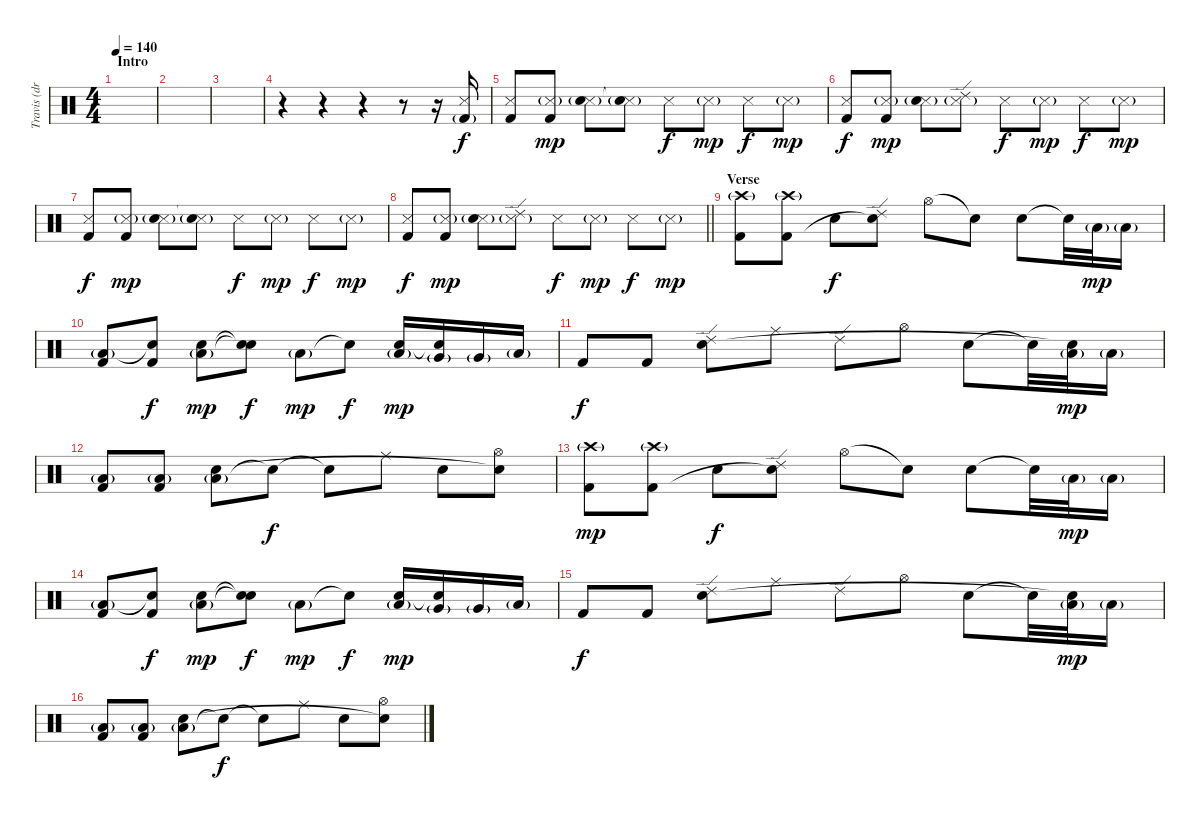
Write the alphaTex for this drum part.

\track ("Travis (drums)" "Travis (dr") {instrument percussion}
\staff {score}
\articulation defaults
\ts (4 4)
\section ("" "Intro")
\tempo 140
\clef neutral
\ks c
|
|
|
r.4 r.4 r.4 r.8 r.16 ("Snare (side stick) 3" "Kick (hit) 2"{g}).16 |
("Snare (side stick) 3" "Kick (hit) 2").8{dy f} ("Snare (side stick) 3"{g} "Kick (hit) 2").8{dy mp} ("Snare (side stick) 3" "Snare (hit) 2"{g}).8 ("Snare (side stick) 3"{g} "Snare (hit)"{t}).8 "Snare (side stick) 3".8{dy f} "Snare (side stick) 3"{g}.8{dy mp} "Snare (side stick) 3".8{dy f} "Snare (side stick) 3"{g}.8{dy mp} |
("Snare (side stick) 3" "Kick (hit) 2").8{dy f} ("Snare (side stick) 3"{g} "Kick (hit) 2").8{dy mp} ("Snare (side stick) 3" "Snare (hit) 2"{g}).8 ("Snare (side stick) 3"{g} "Ride (edge) 2").8 "Snare (side stick) 3".8{dy f} "Snare (side stick) 3"{g}.8{dy mp} "Snare (side stick) 3".8{dy f} "Snare (side stick) 3"{g}.8{dy mp} |
("Snare (side stick) 3" "Kick (hit) 2").8{dy f} ("Snare (side stick) 3"{g} "Kick (hit) 2").8{dy mp} ("Snare (side stick) 3" "Snare (hit) 2"{g}).8 ("Snare (side stick) 3"{g} "Snare (hit)"{t}).8 "Snare (side stick) 3".8{dy f} "Snare (side stick) 3"{g}.8{dy mp} "Snare (side stick) 3".8{dy f} "Snare (side stick) 3"{g}.8{dy mp} |
\barLineRight lightlight
("Snare (side stick) 3" "Kick (hit) 2").8{dy f} ("Snare (side stick) 3"{g} "Kick (hit) 2").8{dy mp} ("Snare (side stick) 3" "Snare (hit) 2"{g}).8 ("Snare (side stick) 3"{g} "Ride (edge) 2").8 "Snare (side stick) 3".8{dy f} "Snare (side stick) 3"{g}.8{dy mp} "Snare (side stick) 3".8{dy f} "Snare (side stick) 3"{g}.8{dy mp} |
\section ("" "Verse")
("Crash high (hit)"{g} "Kick (hit) 2").8 ("Crash high (hit)"{g} "Kick (hit) 2").8 "Snare (hit) 2".8{dy f} ("Ride (edge) 2" "Snare (hit)"{t}).8 "Hi-Hat (open)".8 "Snare (hit)"{t}.8 "Snare (hit) 2".8 "Snare (hit)"{t}.32 "Low Tom (hit)"{g}.32{dy mp} "Low Tom (hit)"{g}.16 |
("Low Tom (hit)"{g} "Kick (hit) 2").8 ("Snare (hit)"{t} "Kick (hit) 2").8{dy f} ("Low Tom (hit)"{g} "Snare (hit) 2").8{dy mp} ("Snare (hit)"{t} "Snare (hit)"{t}).8{dy f} "Low Tom (hit)"{g}.8{dy mp} "Snare (hit)"{t}.8{dy f} ("Low Tom (hit)"{g} "Snare (hit) 2").16{dy mp} ("Very Low Tom (hit)"{g} "Snare (hit)"{t}).16 "Very Low Tom (hit)"{g}.16 "Low Floor Tom (hit)"{g}.16 |
"Kick (hit) 2".8{dy f} "Kick (hit) 2".8 ("Ride (edge) 2" "Snare (hit) 2").8 "Ride (middle)".8 "Ride (edge) 2".8 "Hi-Hat (open)".8 "Snare (hit) 2".8 "Snare (hit)"{t}.32 ("Low Tom (hit)"{g} "Snare (hit)"{t}).32{dy mp} "Low Tom (hit)"{g}.16 |
("Low Tom (hit)"{g} "Kick (hit) 2").8 ("Low Tom (hit)"{g} "Kick (hit) 2").8 ("Low Tom (hit)"{g} "Snare (hit) 2").8 "Snare (hit)"{t}.8{dy f} "Snare (hit)"{t}.8 "Ride (middle)".8 "Snare (hit) 2".8 ("Hi-Hat (open)" "Snare (hit)"{t}).8 |
("Crash high (hit)"{g} "Kick (hit) 2").8{dy mp} ("Crash high (hit)"{g} "Kick (hit) 2").8 "Snare (hit) 2".8{dy f} ("Ride (edge) 2" "Snare (hit)"{t}).8 "Hi-Hat (open)".8 "Snare (hit)"{t}.8 "Snare (hit) 2".8 "Snare (hit)"{t}.32 "Low Tom (hit)"{g}.32{dy mp} "Low Tom (hit)"{g}.16 |
("Low Tom (hit)"{g} "Kick (hit) 2").8 ("Snare (hit)"{t} "Kick (hit) 2").8{dy f} ("Low Tom (hit)"{g} "Snare (hit) 2").8{dy mp} ("Snare (hit)"{t} "Snare (hit)"{t}).8{dy f} "Low Tom (hit)"{g}.8{dy mp} "Snare (hit)"{t}.8{dy f} ("Low Tom (hit)"{g} "Snare (hit) 2").16{dy mp} ("Very Low Tom (hit)"{g} "Snare (hit)"{t}).16 "Very Low Tom (hit)"{g}.16 "Low Floor Tom (hit)"{g}.16 |
"Kick (hit) 2".8{dy f} "Kick (hit) 2".8 ("Ride (edge) 2" "Snare (hit) 2").8 "Ride (middle)".8 "Ride (edge) 2".8 "Hi-Hat (open)".8 "Snare (hit) 2".8 "Snare (hit)"{t}.32 ("Low Tom (hit)"{g} "Snare (hit)"{t}).32{dy mp} "Low Tom (hit)"{g}.16 |
("Low Tom (hit)"{g} "Kick (hit) 2").8 ("Low Tom (hit)"{g} "Kick (hit) 2").8 ("Low Tom (hit)"{g} "Snare (hit) 2").8 "Snare (hit)"{t}.8{dy f} "Snare (hit)"{t}.8 "Ride (middle)".8 "Snare (hit) 2".8 ("Hi-Hat (open)" "Snare (hit)"{t}).8
